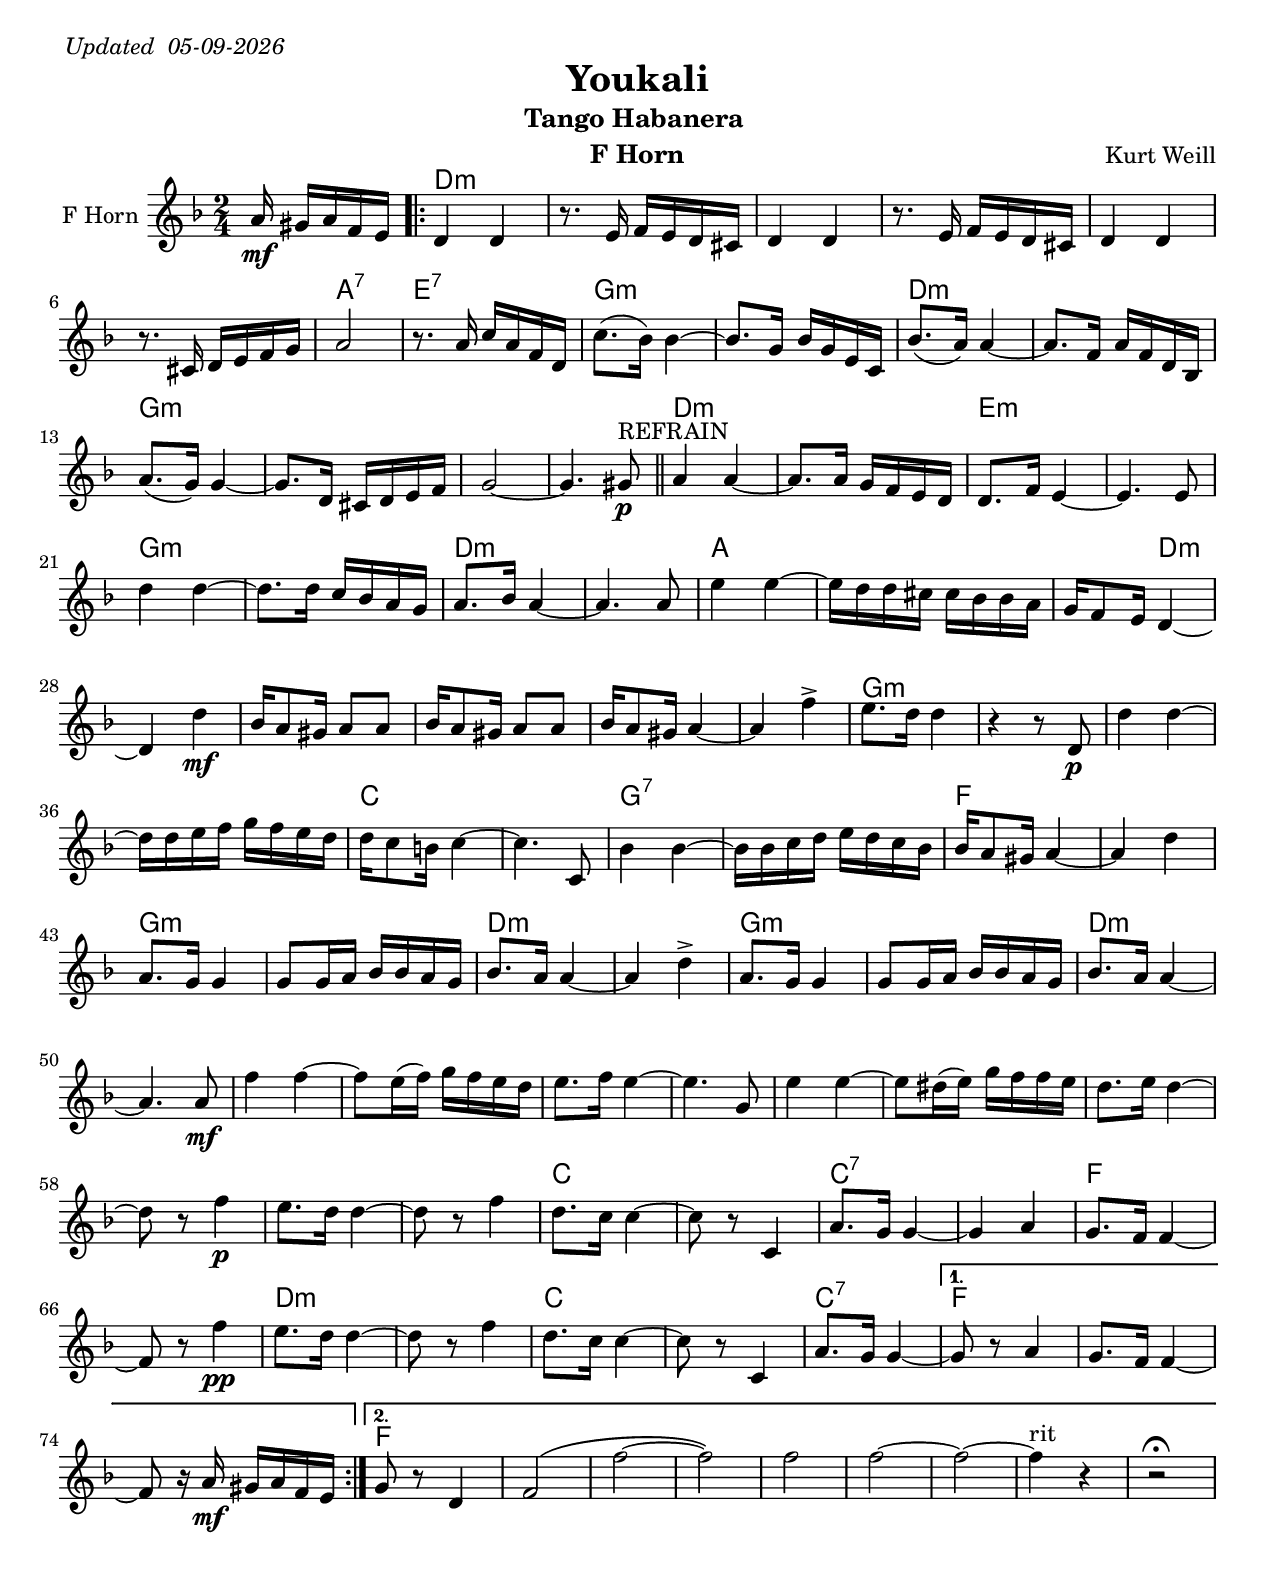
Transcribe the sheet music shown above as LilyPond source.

\version "2.14.2"

\include "english.ly"
\pointAndClickOff
\paper{
  print-all-headers = ##t
  #(set-paper-size "letter")
}

date = #(strftime "%d-%m-%Y" (localtime (current-time)))

\markup{ \italic{ " Updated " \date }  }

%\markup{ Got something to say? }

%#################################### Melody ########################
%melody =  \transpose c d \relative c' {  %transpose for clarinet


melody = \relative c'' {
  \clef treble
  \key d \minor
  \time 2/4
  \partial 16*5 a16 \mf gs a f e
  \repeat volta 2{
    d4 d
    \repeat unfold 2{
      r8. e16 f e d cs|
      d4 d}
    r8. cs16 d e f g|
    a2

    r8. a16 c a f d|
    c'8.(bf16) bf4~
    bf8. g16 bf g e c
    bf'8.(a16) a4~

    a8. f16 a f d bf|
    a'8.(g16) g4~
    g8. d16 cs d e f
    g2~
    g4. gs8 \p ^REFRAIN  \bar "||"

    a4 a ~
    a8. a16 g f e d
    d8. f16 e4~
    e4. e8
    d'4 d~

    d8. d16 c bf a g
    a8. bf16 a4~
    a4. a8 e'4 e~
    e16 d d cs cs bf bf a|
    g16 [f8 e16] d4~|
    d4 d' \mf

    bf16[a8 gs16] a8 a|
    bf16[a8 gs16] a8 a| %missing repeated bar
    bf16 [a8 gs16] a4~
    a4 f'->
    e8. d16 d4
    r4 r8 d, \p
    d'4 d~
    d16 d e f g f e d|
    d16 [c8 b16] c4~
    c4. c,8  %end page 2
    bf'4 bf  ~
    bf16 bf c d e d c bf
    bf16[a8 gs16] a4~
    a4 d
    a8. g16 g4

    g8 g16 a bf bf a g|
    bf8. a16 a4~
    a4 d->
    a8. g16 g4
    g8 g16 a bf bf a g

    bf8. a16 a4~
    a4. a8 \mf

    f'4 f ~
    f8 e16(f) g f e d
    e8. f16 e4~
    e4. g,8|
    e'4 e~
    e8 ds16(e) g f f e|
    d8. e16 d4~
    d8 r f4\p
    e8. d16 d4~
    %last page
    d8 r f4
    d8. c16 c4~
    c8 r c,4
    a'8. g16 g4~
    g4 a
    g8. f16 f4~| %error in book? last page first You ka li
    f8 r f'4\pp
    e8. d16 d4~
    d8 r f4
    d8. c16 c4~
    c8 r c,4
    a'8. g16 g4~

  }

  \alternative{
    {
      g8 r a4
      g8. f16 f4~
      f8
      r16 a \mf gs a f e
    }
    {
      g8 r d4 f2\(
      f'2~
      f2\)
      f2
      f2~
      f2~
      f4 ^rit r
      r2 \fermata
    }
  }

}

%{
%################################# Lyrics #####################
\addlyrics{
  C'est presque au bout du mon -- de
  Ma bar -- que va -- ga -- bon -- de
  Er -- rante au gré de l'on -- de
  M'y con -- dui -- sit un jour
  L'île est tou -- te pe -- ti -- te
  Mais la fée qui l'ha -- bi -- te
  Gen -- ti -- ment nous in -- vi -- te
  A en fai -- re le tour

  You -- ka -- li
  C'est le pays de nos dé -- sirs
  You -- ka -- li
  C'est le bon -- heur, c'est le plai -- sir
  You -- ka -- li
  C'est la terre où l'on quit -- te tous les sou -- cis
  C'est, dans notre nuit, comme une éclair -- cie
  L'étoile qu'on suit
  C'est You -- ka -- li

}
\addlyrics {
  Et la vie nous en -- traî -- ne
  Las -- san  -- te, quo -- ti -- dien -- ne
  Mais la pauvre âme hu -- mai -- ne
  Cherch -- ant par -- tout l'ou -- bli
  A pour quit -- ter la ter -- re
  Su trou -- ver le mys -- tè -- re
  Où nos rê -- ves se ter -- rent
  En quel -- ques You -- ka -- li....
}
%}
%################################# Chords #######################
harmonies = \chordmode {
  s16*5
  d2*6:m
  a2:7
  e2:7 %maybe
  g2*2:m
  d2*2:m
  g2*4:m
  %refrain
  d2*2:m
  e2*2:m
  g2*2:m
  d2*2:m
  a4*5
  d4*11:m
  g2*4:m   % might be a Cm
  c2*2
  g2*2:7
  f2*2
  g2*2:m
  d2*2:m
  g2*2:m
  d2*12:m  % maybe a chord change @53 and back to Dm @ 57???
  c2*2
  c2*2:7
  f2*2
  d2*2:m
  c2*2
  c2:7
  f2*3
  f2*8

}

\score {
  <<
    \new ChordNames {
      \set chordChanges = ##f
  #(set-paper-size "letter")
      \harmonies
    }
    \new Staff \with {
      instrumentName = "F Horn"} \melody
  >>
  \header{
    title= "Youkali"
    subtitle="Tango Habanera "
    composer= "Kurt Weill"
    instrument = "F Horn"
    arranger= ""
  }
  \layout{ }
  \midi {
    \context {
      \Score
      tempoWholesPerMinute = #(ly:make-moment  120 4)
    }

    % \midi { }
  }
}
%{
  % more verses:
  \markup{}
  \markup {
  \fill-line {
  \hspace #0.1 % distance from left margin
  \column {
  \line { "1."
  \column {
  ""
  }
  }
  \hspace #0.2 % vertical distance between verses
  \line { "2."
  \column {
  ""
  }
  }
  }
  \hspace #0.1  % horiz. distance between columns
  \column {
  \line { "3."
  \column {
  ""
  }
  }
  \hspace #0.2 % distance between verses
  \line { "4."
  \column {
  ""
  }
  }
  }
  \hspace #0.1 % distance to right margin
  }
  }


  C'est presque au bout du monde
  Ma barque vagabonde
  Errante au gré de l'onde
  M'y conduisit un jour
  L'île est toute petite
  Mais la fée qui l'habite
  Gentiment nous invite
  A en faire le tour

  Youkali
  C'est le pays de nos désirs
  Youkali
  C'est le bonheur, c'est le plaisir
  Youkali
  C'est la terre où l'on quitte tous les soucis
  C'est, dans notre nuit, comme une éclaircie
  L'étoile qu'on suit
  C'est Youkali

  Et la vie nous entraîne
  Lassante, quotidienne
  Mais la pauvre âme humaine
  Cherchant partout l'oubli
  A pour quitter la terre
  Su trouver le mystère
  Où nos rêves se terrent
  En quelques Youkali....


  ****************English*********
 It was almost to the end of the world
That my wandering boat
Straying at the will of the waves
Led me one day
The isle is very small
But the kind fairy that lives there
Invites us
To take a look around

Youkali
Is the land of our desires
Youkali
Is happiness, pleasure
Youkali
Is the land where we forget all our worries
It is in our night, like a bright rift
The star we follow
It is Youkali

Youkali
Is the respect of all vows exchanged
Youkali
Is the land of love returned
It is the hope
That is in every human heart
The deliverance
We await for tomorrow

Youkali
Is the land of our desires
Youkali
Is happiness, pleasure
But it is a dream, a folly
There is no Youkali

And life carries us along
Tediously, day by day
But the poor human soul
Seeking forgetfulness everywhere
Has, in order to escape the world
Managed to find the mystery
In which our dreams burrow themselves
In some Youkali

Youkali
Is the land of our desires
Youkali
Is happiness, pleasure
Youkali
Is the land where we forget all our worries
It is in our night, like a bright rift
The star we follow
It is Youkali

Youkali
Is the respect of all vows exchanged
Youkali
Is the land of love returned
It is the hope
That is in every human heart
The deliverance
We await for tomorrow

Youkali
Is the land of our desires
Youkali
Is happiness, pleasure
But it is a dream, a folly
There is no Youkali

But it is a dream, a folly
There is no Youkali


%}